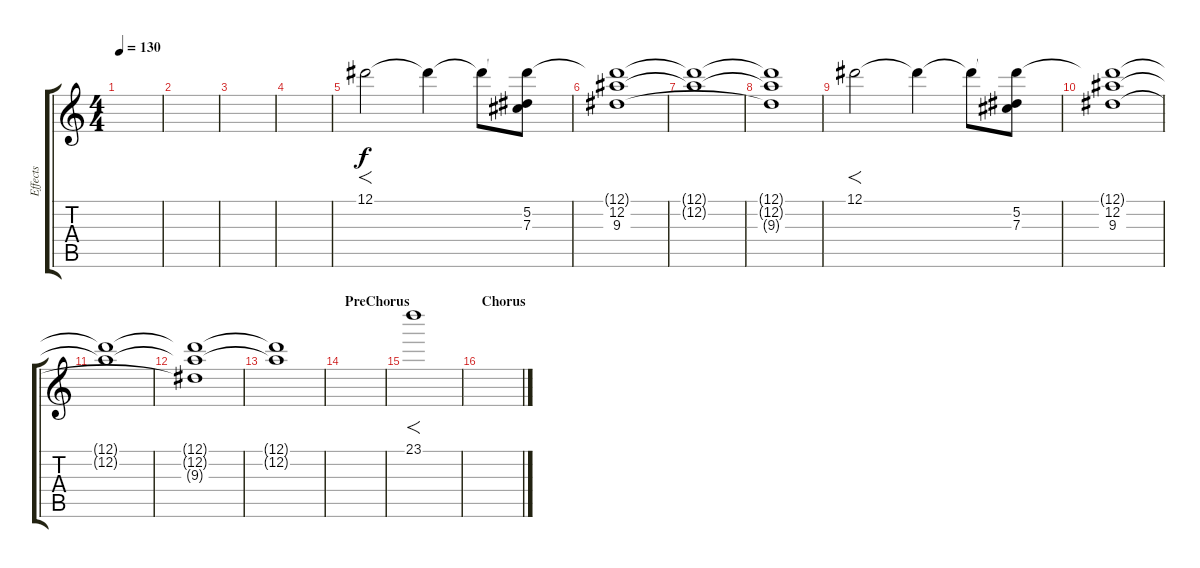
\track ("Effects" "Effects") {instrument distortionguitar}
\staff {score tabs}
\tuning (Eb4 Bb3 Gb3 Db3 Ab2 Db2) {hide}
\ts (4 4)
\tempo 130
\clef g2
\ks c
|
|
|
|
12.1.2{f} 12.1{t}.4 12.1{t}.8 (12.1{t} 5.2 7.3).8 |
(12.1{t} 12.2 9.3).1 |
(12.1{t} 12.2{t}).1 |
(12.1{t} 12.2{t} 9.3{t}).1 |
12.1.2{f} 12.1{t}.4 12.1{t}.8 (12.1{t} 5.2 7.3).8 |
(12.1{t} 12.2 9.3).1 |
(12.1{t} 12.2{t}).1 |
(12.1{t} 12.2{t} 9.3{t}).1 |
(12.1{t} 12.2{t}).1 |
\section ("" "PreChorus")
|
23.1.1{f} |
\section ("" "Chorus")
